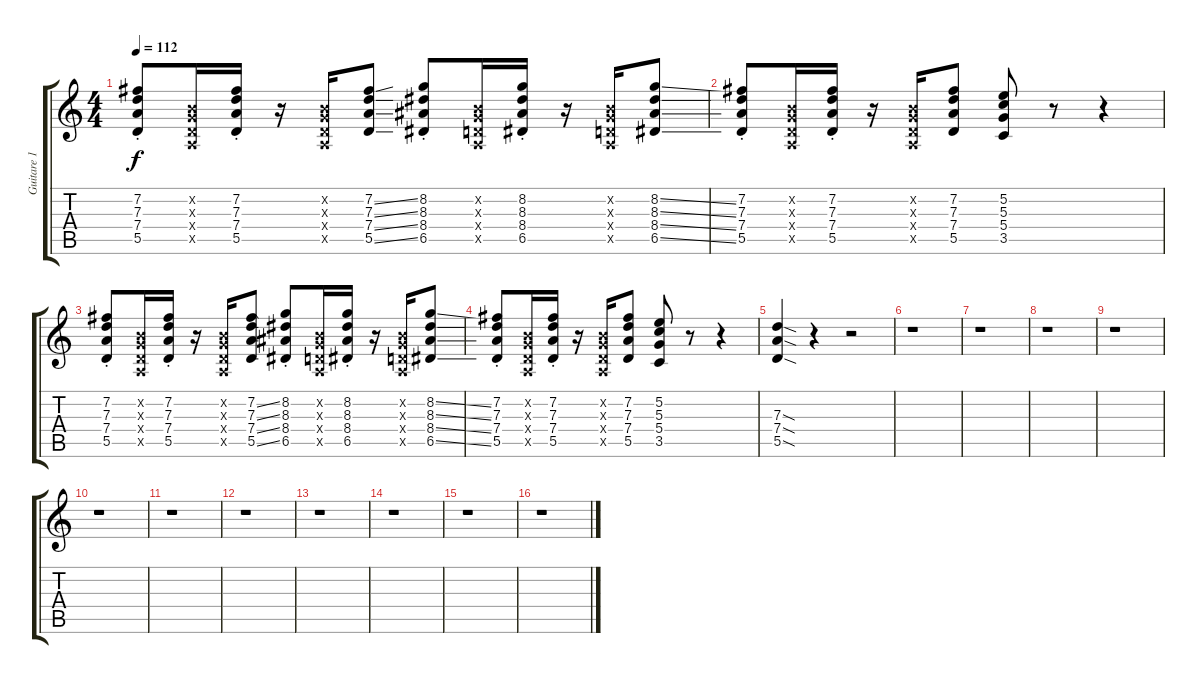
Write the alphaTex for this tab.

\track ("Guitare 1" "Guitare 1") {instrument electricguitarclean}
\staff {score tabs}
\tuning (E4 B3 G3 D3 A2 E2) {hide}
\ts (4 4)
\tempo 112
\clef g2
\ks c
(7.2{st} 7.3{st} 7.4{st} 5.5{st}).8{dy f instrument electricguitarclean} (0.2{x} 0.3{x} 0.4{x} 0.5{x}).16 (7.2{st} 7.3{st} 7.4{st} 5.5{st}).16 r.16 (0.2{x} 0.3{x} 0.4{x} 0.5{x}).16 (7.2{ss} 7.3{ss} 7.4{ss} 5.5{ss}).8 (8.2{st} 8.3{st} 8.4{st} 6.5{st}).8 (0.2{x} 0.3{x} 0.4{x} 0.5{x}).16 (8.2{st} 8.3{st} 8.4{st} 6.5{st}).16 r.16 (0.2{x} 0.3{x} 0.4{x} 0.5{x}).16 (8.2{ss} 8.3{ss} 8.4{ss} 6.5{ss}).8 |
(7.2{st} 7.3{st} 7.4{st} 5.5{st}).8 (0.2{x} 0.3{x} 0.4{x} 0.5{x}).16 (7.2{st} 7.3{st} 7.4{st} 5.5{st}).16 r.16 (0.2{x} 0.3{x} 0.4{x} 0.5{x}).16 (7.2 7.3 7.4 5.5).8 (5.2 5.3 5.4 3.5).8 r.8 r.4 |
(7.2{st} 7.3{st} 7.4{st} 5.5{st}).8 (0.2{x} 0.3{x} 0.4{x} 0.5{x}).16 (7.2{st} 7.3{st} 7.4{st} 5.5{st}).16 r.16 (0.2{x} 0.3{x} 0.4{x} 0.5{x}).16 (7.2{ss} 7.3{ss} 7.4{ss} 5.5{ss}).8 (8.2{st} 8.3{st} 8.4{st} 6.5{st}).8 (0.2{x} 0.3{x} 0.4{x} 0.5{x}).16 (8.2{st} 8.3{st} 8.4{st} 6.5{st}).16 r.16 (0.2{x} 0.3{x} 0.4{x} 0.5{x}).16 (8.2{ss} 8.3{ss} 8.4{ss} 6.5{ss}).8 |
(7.2{st} 7.3{st} 7.4{st} 5.5{st}).8 (0.2{x} 0.3{x} 0.4{x} 0.5{x}).16 (7.2{st} 7.3{st} 7.4{st} 5.5{st}).16 r.16 (0.2{x} 0.3{x} 0.4{x} 0.5{x}).16 (7.2 7.3 7.4 5.5).8 (5.2 5.3 5.4 3.5).8 r.8 r.4 |
(7.3{sod} 7.4{sod} 5.5{sod}).4 r.4 r.2 |
r.1 |
r.1 |
r.1 |
r.1 |
r.1 |
r.1 |
r.1 |
r.1 |
r.1 |
r.1 |
r.1
